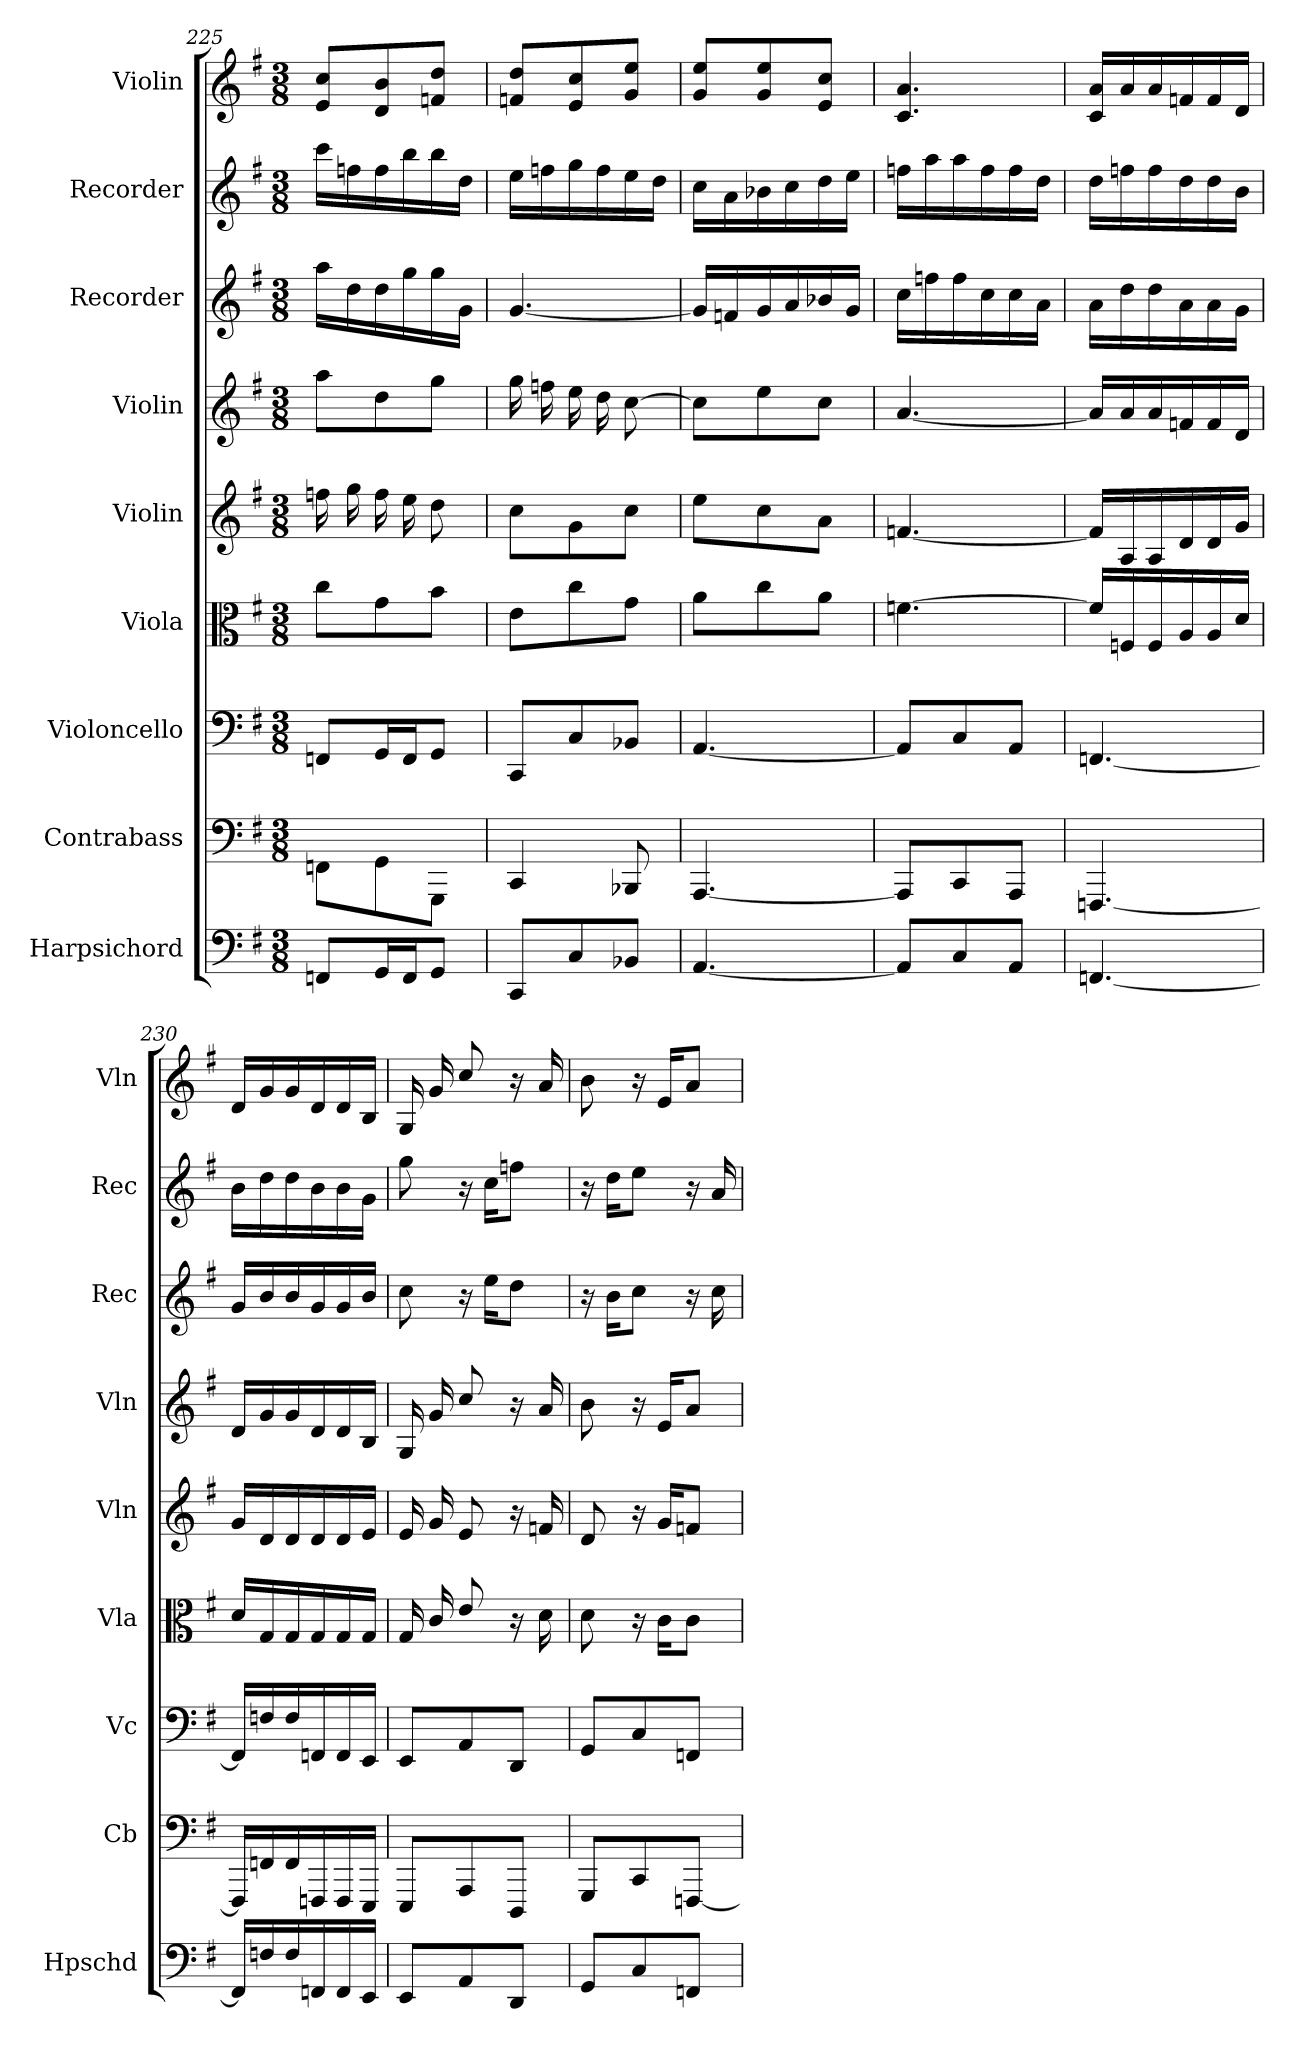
**kern	**kern	**kern	**kern	**kern	**kern	**kern	**kern	**kern
*part9	*part8	*part7	*part6	*part5	*part4	*part3	*part2	*part1
*staff9	*staff8	*staff7	*staff6	*staff5	*staff4	*staff3	*staff2	*staff1
*I"Harpsichord	*I"Contrabass	*I"Violoncello	*I"Viola	*I"Violin	*I"Violin	*I"Recorder	*I"Recorder	*I"Violin
*I'Hpschd	*I'Cb	*I'Vc	*I'Vla	*I'Vln	*I'Vln	*I'Rec	*I'Rec	*I'Vln
*clefF4	*clefF4	*clefF4	*clefC3	*clefG2	*clefG2	*clefG2	*clefG2	*clefG2
*	*ITrd7c12	*	*	*	*	*	*	*
*k[f#]	*k[f#]	*k[f#]	*k[f#]	*k[f#]	*k[f#]	*k[f#]	*k[f#]	*k[f#]
*G:	*G:	*G:	*G:	*G:	*G:	*G:	*G:	*G:
*M3/8	*M3/8	*M3/8	*M3/8	*M3/8	*M3/8	*M3/8	*M3/8	*M3/8
=225	=225	=225	=225	=225	=225	=225	=225	=225
8FFn/L	8FFFn\L	8FFn/L	8cc\L	16ffn\	8aa\L	16aa\LL	16ccc\LL	8e/ 8cc/L
.	.	.	.	16gg\	.	16dd\	16ffn\	.
16GG/L	8GGG\	16GG/L	8g\	16ff\	8dd\	16dd\	16ff\	8d/ 8b/
16FF/J	.	16FF/J	.	16ee\	.	16gg\	16bb\	.
8GG/J	8GGGG\J	8GG/J	8b\J	8dd\	8gg\J	16gg\	16bb\	8fn/ 8dd/J
.	.	.	.	.	.	16g\JJ	16dd\JJ	.
=226	=226	=226	=226	=226	=226	=226	=226	=226
8CC/L	4CCC/	8CC/L	8e\L	8cc\L	16gg\	[4.g/	16ee\LL	8fn/ 8dd/L
.	.	.	.	.	16ffn\	.	16ffn\	.
8C/	.	8C/	8cc\	8g\	16ee\	.	16gg\	8e/ 8cc/
.	.	.	.	.	16dd\	.	16ff\	.
8BB-X/J	8BBBB-X/	8BB-X/J	8g\J	8cc\J	[8cc\	.	16ee\	8g/ 8ee/J
.	.	.	.	.	.	.	16dd\JJ	.
=227	=227	=227	=227	=227	=227	=227	=227	=227
[4.AA/	[4.AAAA/	[4.AA/	8a\L	8ee\L	8cc\L]	16g/LL]	16cc\LL	8g/ 8ee/L
.	.	.	.	.	.	16fn/	16a\	.
.	.	.	8cc\	8cc\	8ee\	16g/	16b-X\	8g/ 8ee/
.	.	.	.	.	.	16a/	16cc\	.
.	.	.	8a\J	8a\J	8cc\J	16b-X/	16dd\	8e/ 8cc/J
.	.	.	.	.	.	16g/JJ	16ee\JJ	.
=228	=228	=228	=228	=228	=228	=228	=228	=228
8AA/L]	8AAAA/L]	8AA/L]	[4.fn\	[4.fn/	[4.a/	16cc\LL	16ffn\LL	4.c/ 4.a/
.	.	.	.	.	.	16ffn\	16aa\	.
8C/	8CCC/	8C/	.	.	.	16ff\	16aa\	.
.	.	.	.	.	.	16cc\	16ff\	.
8AA/J	8AAAA/J	8AA/J	.	.	.	16cc\	16ff\	.
.	.	.	.	.	.	16a\JJ	16dd\JJ	.
=229	=229	=229	=229	=229	=229	=229	=229	=229
[4.FFn/	[4.FFFFn/	[4.FFn/	16f/LL]	16f/LL]	16a/LL]	16a\LL	16dd\LL	16c/ 16a/LL
.	.	.	16Fn/	16A/	16a/	16dd\	16ffn\	16a/
.	.	.	16F/	16A/	16a/	16dd\	16ff\	16a/
.	.	.	16A/	16d/	16fn/	16a\	16dd\	16fn/
.	.	.	16A/	16d/	16f/	16a\	16dd\	16f/
.	.	.	16d/JJ	16g/JJ	16d/JJ	16g\JJ	16b\JJ	16d/JJ
=230	=230	=230	=230	=230	=230	=230	=230	=230
16FF/LL]	16FFFF/LL]	16FF/LL]	16d/LL	16g/LL	16d/LL	16g/LL	16b\LL	16d/LL
16Fn/	16FFFn/	16Fn/	16G/	16d/	16g/	16b/	16dd\	16g/
16F/	16FFF/	16F/	16G/	16d/	16g/	16b/	16dd\	16g/
16FFn/	16FFFFn/	16FFn/	16G/	16d/	16d/	16g/	16b\	16d/
16FF/	16FFFF/	16FF/	16G/	16d/	16d/	16g/	16b\	16d/
16EE/JJ	16EEEE/JJ	16EE/JJ	16G/JJ	16e/JJ	16B/JJ	16b/JJ	16g\JJ	16B/JJ
=231	=231	=231	=231	=231	=231	=231	=231	=231
8EE/L	8EEEE/L	8EE/L	16G/	16e/	16G/	8cc\	8gg\	16G/
.	.	.	16c/	16g/	16g/	.	.	16g/
8AA/	8AAAA/	8AA/	8e/	8e/	8cc/	16r	16r	8cc/
.	.	.	.	.	.	16ee\KL	16cc\KL	.
8DD/J	8DDDD/J	8DD/J	16r	16r	16r	8dd\J	8ffn\J	16r
.	.	.	16d\	16fn/	16a/	.	.	16a/
=232	=232	=232	=232	=232	=232	=232	=232	=232
8GG/L	8GGGG/L	8GG/L	8d\	8d/	8b\	16r	16r	8b\
.	.	.	.	.	.	16b\KL	16dd\KL	.
8C/	8CCC/	8C/	16r	16r	16r	8cc\J	8ee\J	16r
.	.	.	16c\KL	16g/KL	16e/KL	.	.	16e/KL
8FFn/J	[8FFFFn/J	8FFn/J	8c\J	8fn/J	8a/J	16r	16r	8a/J
.	.	.	.	.	.	16cc\	16a/	.
=	=	=	=	=	=	=	=	=
*-	*-	*-	*-	*-	*-	*-	*-	*-
